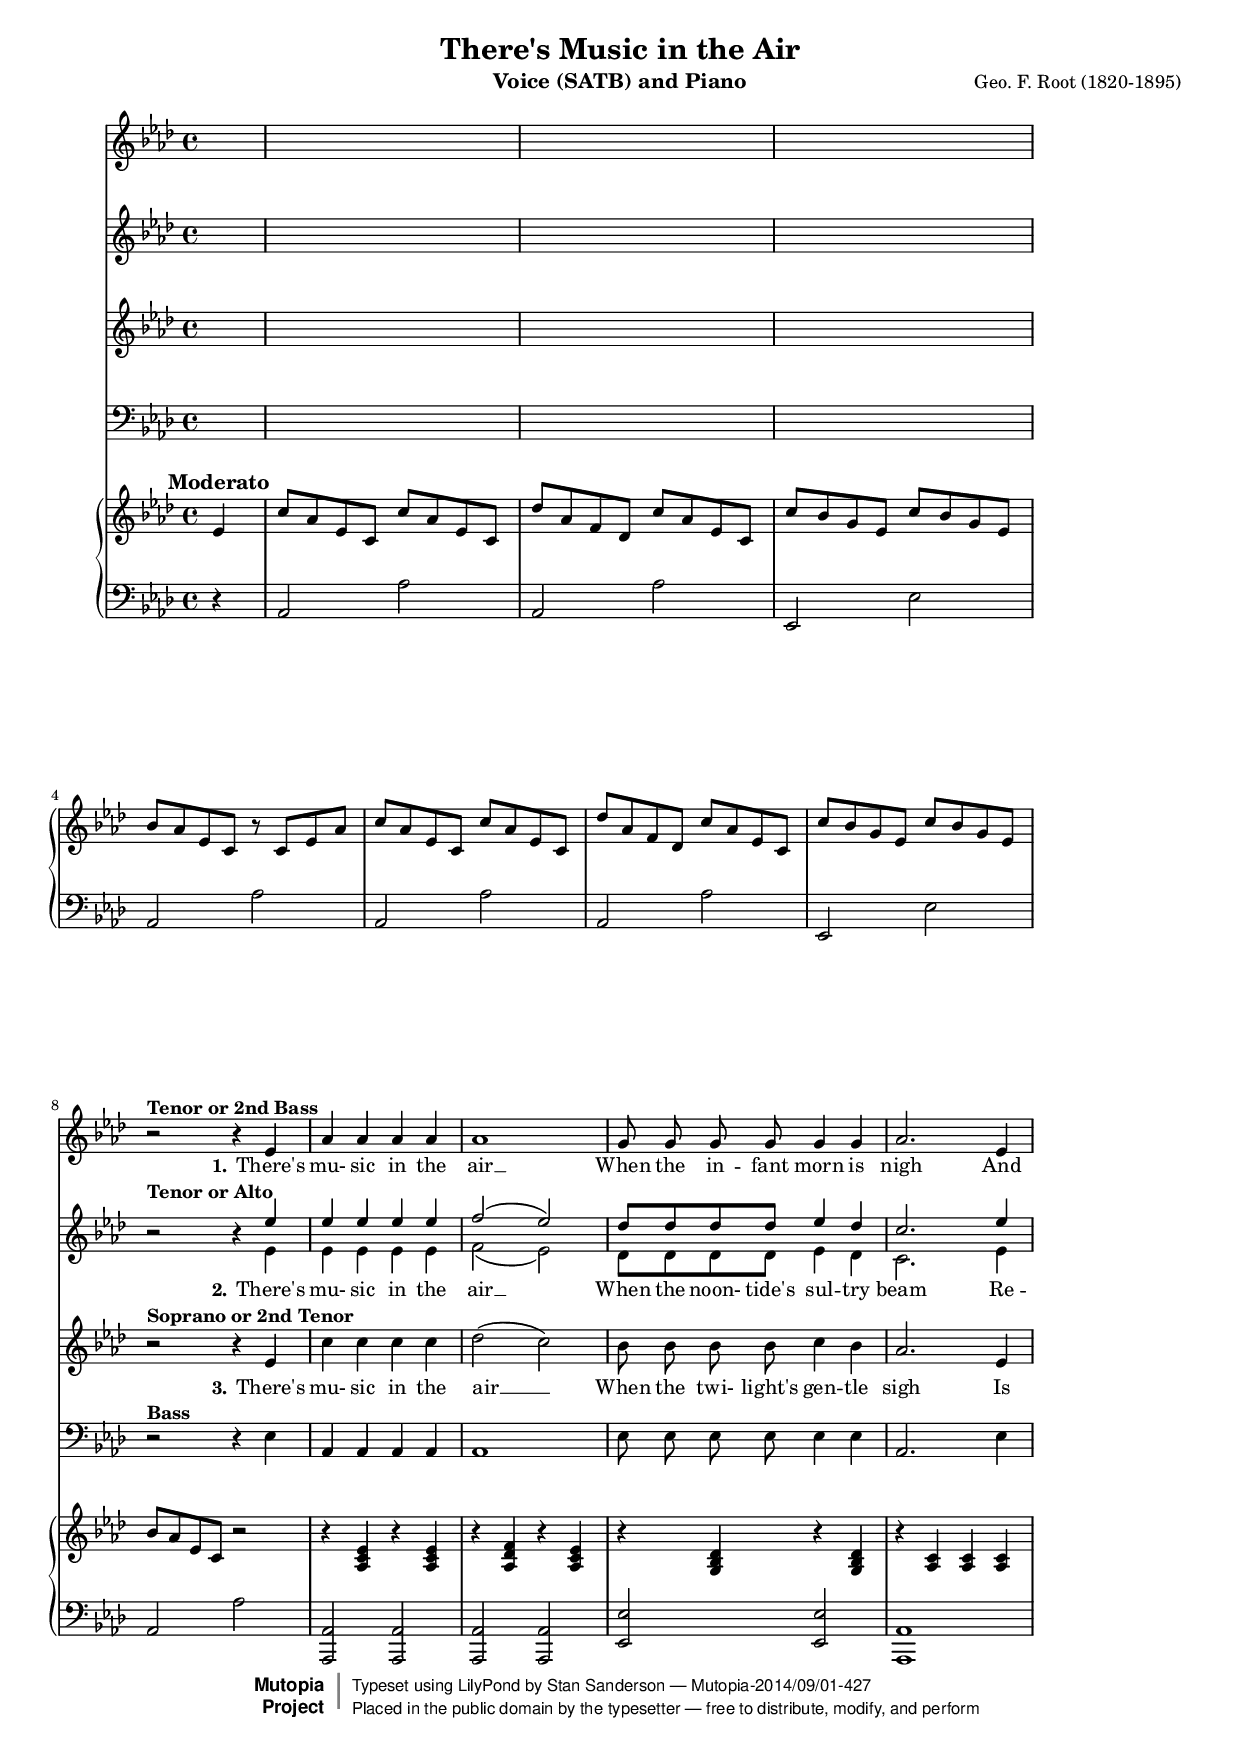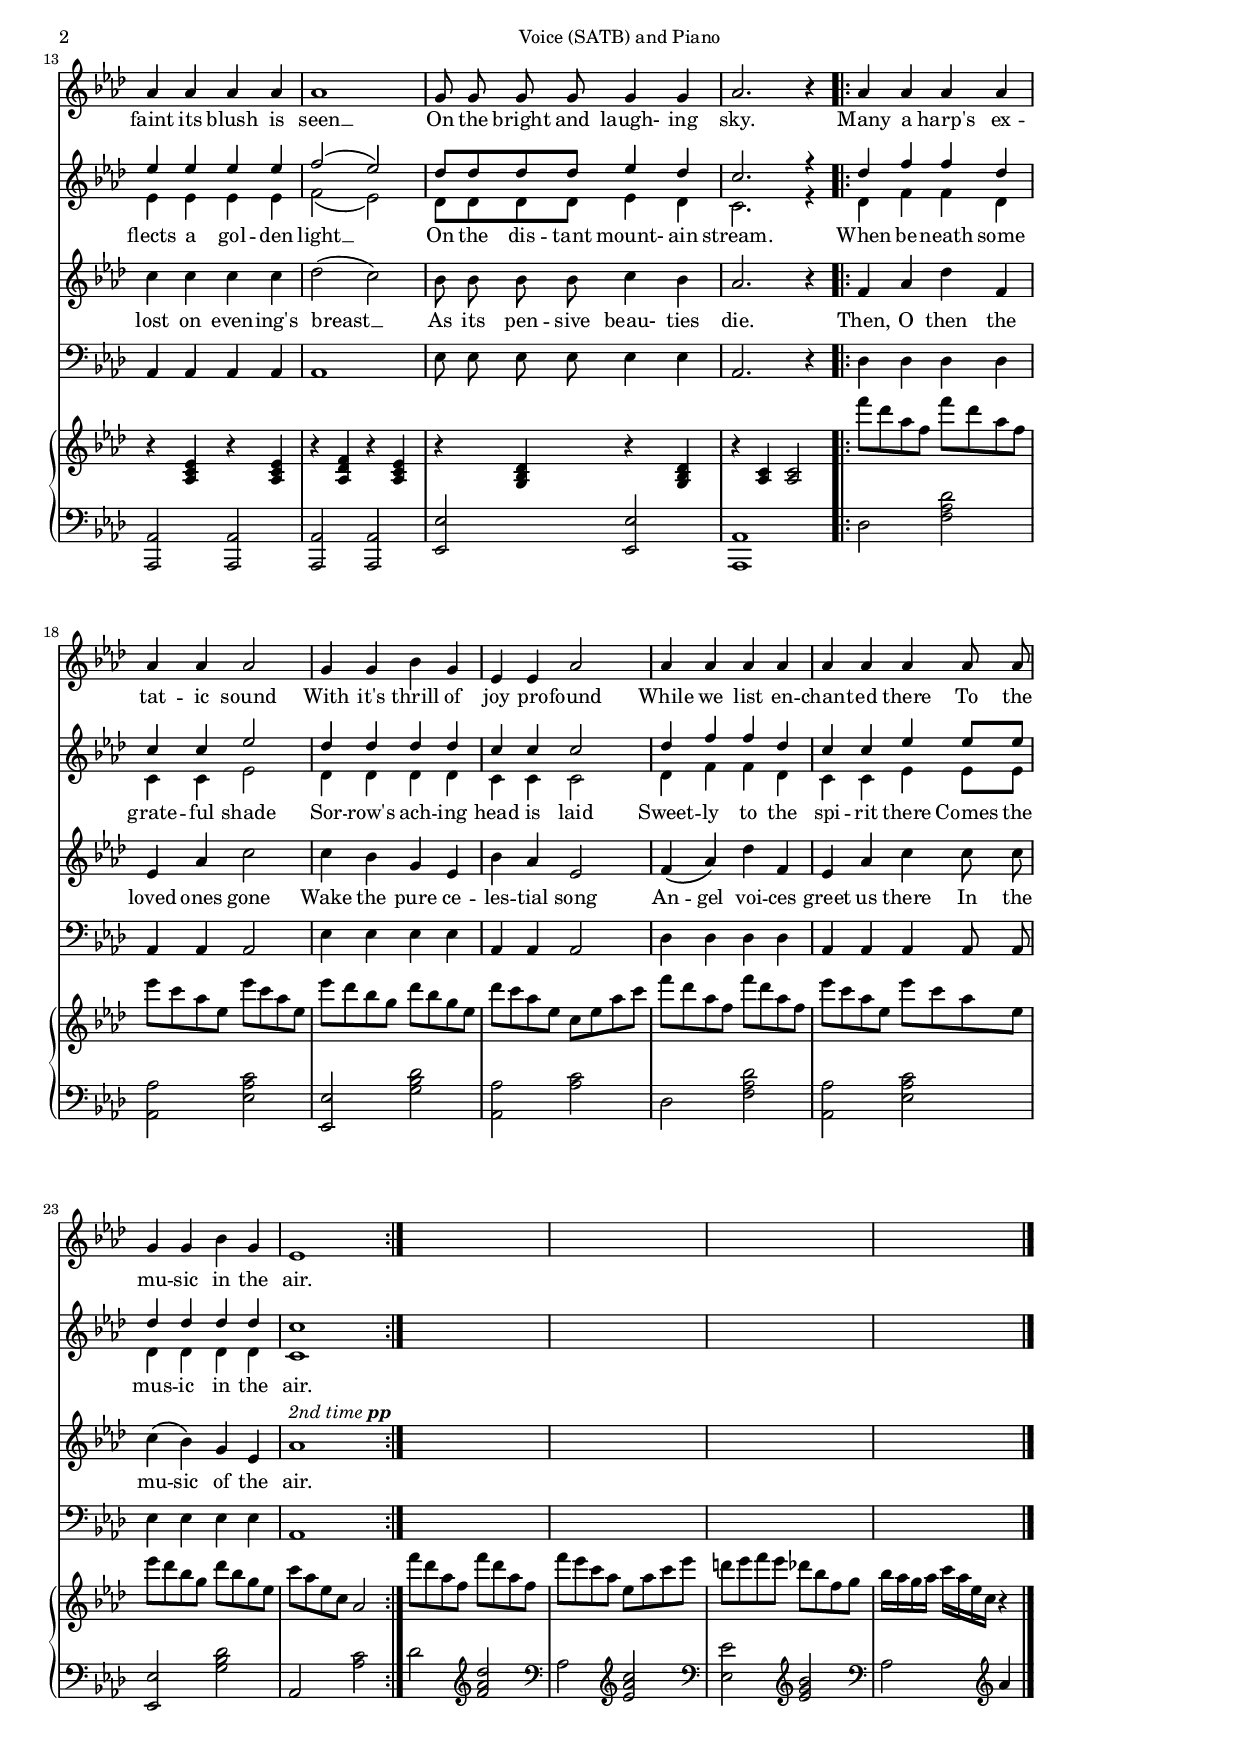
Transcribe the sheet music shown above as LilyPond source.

\layout{ papersize = "letter"
	line-width = 165 \mm
	indent = 8 \mm
%	interscoreline = 4.0 \mm
}


\include "english.ly"
\version "2.18.2"
#(set-global-staff-size 16)

\header {
  title = "There's Music in the Air"
  composer = "Geo. F. Root (1820-1895)"
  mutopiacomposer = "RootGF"
  instrument = "Voice (SATB) and Piano"
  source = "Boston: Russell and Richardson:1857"
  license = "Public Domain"
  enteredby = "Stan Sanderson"
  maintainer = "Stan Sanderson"
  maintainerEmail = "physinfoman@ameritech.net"
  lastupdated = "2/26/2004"

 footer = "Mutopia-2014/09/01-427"
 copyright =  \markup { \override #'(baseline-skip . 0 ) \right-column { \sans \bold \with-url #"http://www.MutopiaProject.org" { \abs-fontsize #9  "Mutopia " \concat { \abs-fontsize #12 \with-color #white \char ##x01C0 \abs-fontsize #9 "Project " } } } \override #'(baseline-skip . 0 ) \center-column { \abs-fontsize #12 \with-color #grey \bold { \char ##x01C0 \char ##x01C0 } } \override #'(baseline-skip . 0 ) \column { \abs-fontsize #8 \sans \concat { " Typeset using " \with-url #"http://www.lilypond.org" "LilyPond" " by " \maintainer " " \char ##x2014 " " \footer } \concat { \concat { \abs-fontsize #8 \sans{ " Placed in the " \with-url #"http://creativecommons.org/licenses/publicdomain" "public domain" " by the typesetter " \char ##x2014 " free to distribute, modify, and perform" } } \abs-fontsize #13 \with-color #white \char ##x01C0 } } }
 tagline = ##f
}

%% Spelling curiosities not corrected!

TenBBass =  \relative c' {
	\key af\major \time 4/4 \partial 4
	s4 s1*7 r2^\markup {\bold "Tenor or 2nd Bass"} r4
	ef4 af af af af af1
	g8 g g g g4 g af2. ef4 af af af af af1
	g8 g g g g4 g af2. r4
	af4 af af af af af af2
	g4 g bf g ef ef af2 af4 af af af af af af af8 af
	g4 g bf g ef1
	s1*3 s2 s4

}

TenAlto =  \relative c' {
	\key af\major \time 4/4 \partial 4
	s4 s1*7 r2^\markup {\bold "Tenor or Alto"} r4
	<<{ef'4 ef ef ef ef f2( ef)}\\{ef,4 ef ef ef ef f2( ef)}>>
	<<{df'8 df df df ef4 df c2. ef4 ef ef ef ef f2( ef)}\\
		{df,8 df df df ef4 df c2. ef4 ef ef ef ef f2( ef)}>>
	<<{df'8 df df df ef4 df c2. r4}\\{df,8 df df df ef4 df c2. r4}>>
	<<{df'4 f f df c c ef2}\\{df,4 f f df c c ef2}>>
	<<{df'4 df df df c c c2 df4 f f df c c ef ef8 ef}\\
		{df,4 df df df c c c2 df4 f f df c c ef ef8 ef}>>
	<<{df'4 df df df c1}\\{df,4 df df df c1}>>
		s1*3 s2 s4
}

Bass =  \relative c {
	\key af\major \time 4/4 \partial 4 \clef bass
	s4 s1*7 r2^\markup {\bold "Bass"} r4
	ef4 af, af af af af1
	ef'8 ef ef ef ef4 ef af,2. ef'4 af, af af af af1
	ef'8 ef ef ef ef4 ef af,2. r4 df4 df df df af af af2
	ef'4 ef ef ef af, af af2 df4 df df df af af af af8 af
	ef'4 ef ef ef af,1
	s1*3 s2 s4
}

SopTenB =  \relative c' {
	\key af\major \time 4/4 \partial 4
	s4 s1*7 r2^\markup {\bold "Soprano or 2nd Tenor"} r4
	ef | c' c c c | df2( c) | bf8 bf bf bf c4 bf | af2. ef4 |
	c'4 c c c | df2( c) | bf8 bf bf bf c4 bf |
	af2. r4 | \repeat volta 2 { f4 af df f, | ef af c2 |
	c4 bf g ef | bf' af ef2 | f4\( af\) df f, |
	ef4 af c c8 c | c4\( bf\) g ef | af1^\markup { \italic {"2nd time" \bold  pp} }}
	s1*3 s2 s4
}

textA = \lyricmode { \set stanza = "1."
	There's mu- sic in the air __ When the in -- fant morn is nigh
	And faint its blush is seen __ On the bright and laugh- ing sky.
	Many a harp's ex -- tat -- ic sound With it's thrill of joy pro -- found
	While we list en -- chant -- ed there To the mu -- sic in the air.
}

textB = \lyricmode { \set stanza = "2."
	There's mu- sic in the air __ When the noon- tide's sul -- try beam
	Re -- flects a gol -- den light __ On the dis -- tant mount- ain stream.
	When be -- neath some grate -- ful shade Sor -- row's ach -- ing head is laid
	Sweet -- ly to the spi -- rit there Comes the mus -- ic in the air.
}

textC = \lyricmode { \set stanza = "3."
	There's mu- sic in the air __ When the twi- light's gen -- tle sigh
	Is lost on even -- ing's breast __ As its pen -- sive beau- ties die.
	Then, O then the loved ones gone Wake the pure ce -- les -- tial song
	An -- gel voi -- ces greet us there In the mu -- sic of the air.
}

upper = \relative c' {
	\key af\major \time 4/4 \partial 4
  ef4^\markup \translate #(cons -5.5 +0) {\bold \large "Moderato" } c'8 af ef c c' af ef c |
   df' af f df c' af ef c | c' bf g ef c' bf g ef |
  bf' af ef c r c ef af | c af ef c c' af ef c | df'af f df c' af ef c |
  c' bf g ef c' bf g ef | \break
   bf' af ef c r2 | r4 <af c ef> r <af c ef> |
  r4 <af df f> r <af c ef> | r <g bf df> r <g bf df> | r <af c> <af c> <af c> |
  r4 <af c ef> r <af c ef> | r <af df f> r <af c ef> | r <g bf df> r <g bf df> |
  r4 <af c> <af c>2 | f'''8 df af f f' df af f | ef' c af ef ef' c af ef |
  ef'8 df bf g df' bf g ef | df' c af ef c ef af c | f df af f f' df af f |
  ef'8 c af ef ef' c af ef | ef' df bf g df' bf g ef | c' af ef c af2 |
  f''8 df af f f' df af f | f' ef c af ef af c ef | d ef f ef df bf f g |
  bf16 af g af c af ef c r4 \bar "|."

}

lower = \relative c {
	\key af\major \time 4/4 \partial 4
  r4  af2 af' | af, af' | ef, ef' | af, af' |
  af, af' | af, af' | ef, ef' | af, af' | <af,, af'>  <af af'> |
  <af af'> <af af'> | <ef' ef'> <ef ef'> | <af, af'>1 |
  <af af'>2 <af af'> | <af af'> <af af'> | <ef' ef'> <ef ef'> |
  <af, af'>1| df'2 <f af df> | <af, af'> <ef' af c> |
  <ef, ef'>2 <g' bf df> | <af, af'> <af' c> | df, <f af df> |
  <af, af'> <ef' af c> | <ef, ef'> <g' bf df> | af, <af' c> |
  df2 \clef treble <f af df> \clef bass af, \clef treble <ef' af c> \clef bass <ef, ef'>
  \clef treble <ef' g bf> \clef bass af, \clef treble af'4
}

\score {
	<<
		\context Voice = melA {
			\autoBeamOff
			\TenBBass
     	 	}
		\lyricsto melA \new Lyrics \textA

		\context Voice = melB {
			\autoBeamOff
			\TenAlto
     	 }
		\lyricsto melA \new Lyrics \textB

		\context Voice = melC {
	  		\autoBeamOff
	  		\SopTenB
      	}
		\lyricsto melC \new Lyrics \textC

		\context Voice = melD {
	  		\autoBeamOff
	  		\Bass
      	}


      \context PianoStaff <<
	  \context Staff = "upper" \upper
	  \context Staff = "lower" <<
	      \clef bass
	      \lower
	  >>
      >>
  >>
  \layout {
      \context { \Staff \RemoveEmptyStaves }
  }

  \midi {
    \tempo 4 = 120
    }


}
